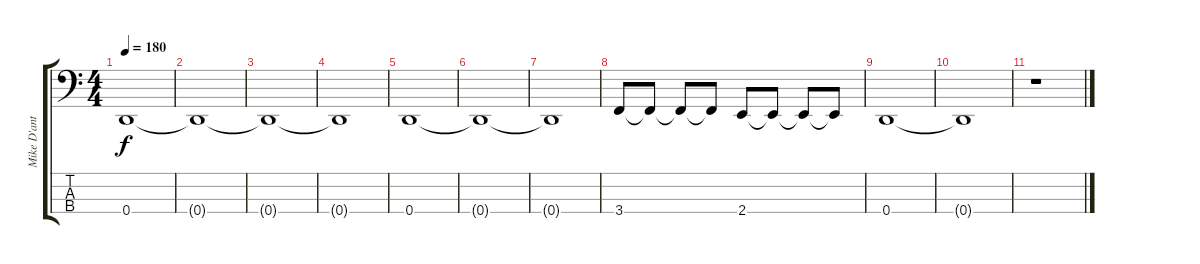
\track ("Mike D'antonio" "Mike D'ant") {instrument electricbasspick}
\staff {score tabs}
\tuning (F2 C2 G1 D1) {hide}
\ts (4 4)
\tempo 180
\clef f4
\ks c
0.4.1{dy f} |
0.4{t}.1 |
0.4{t}.1 |
0.4{t}.1 |
0.4.1 |
0.4{t}.1 |
0.4{t}.1 |
3.4.8 3.4{t}.8 3.4{t}.8 3.4{t}.8 2.4.8 2.4{t}.8 2.4{t}.8 2.4{t}.8 |
0.4.1 |
0.4{t}.1 |
r.1
